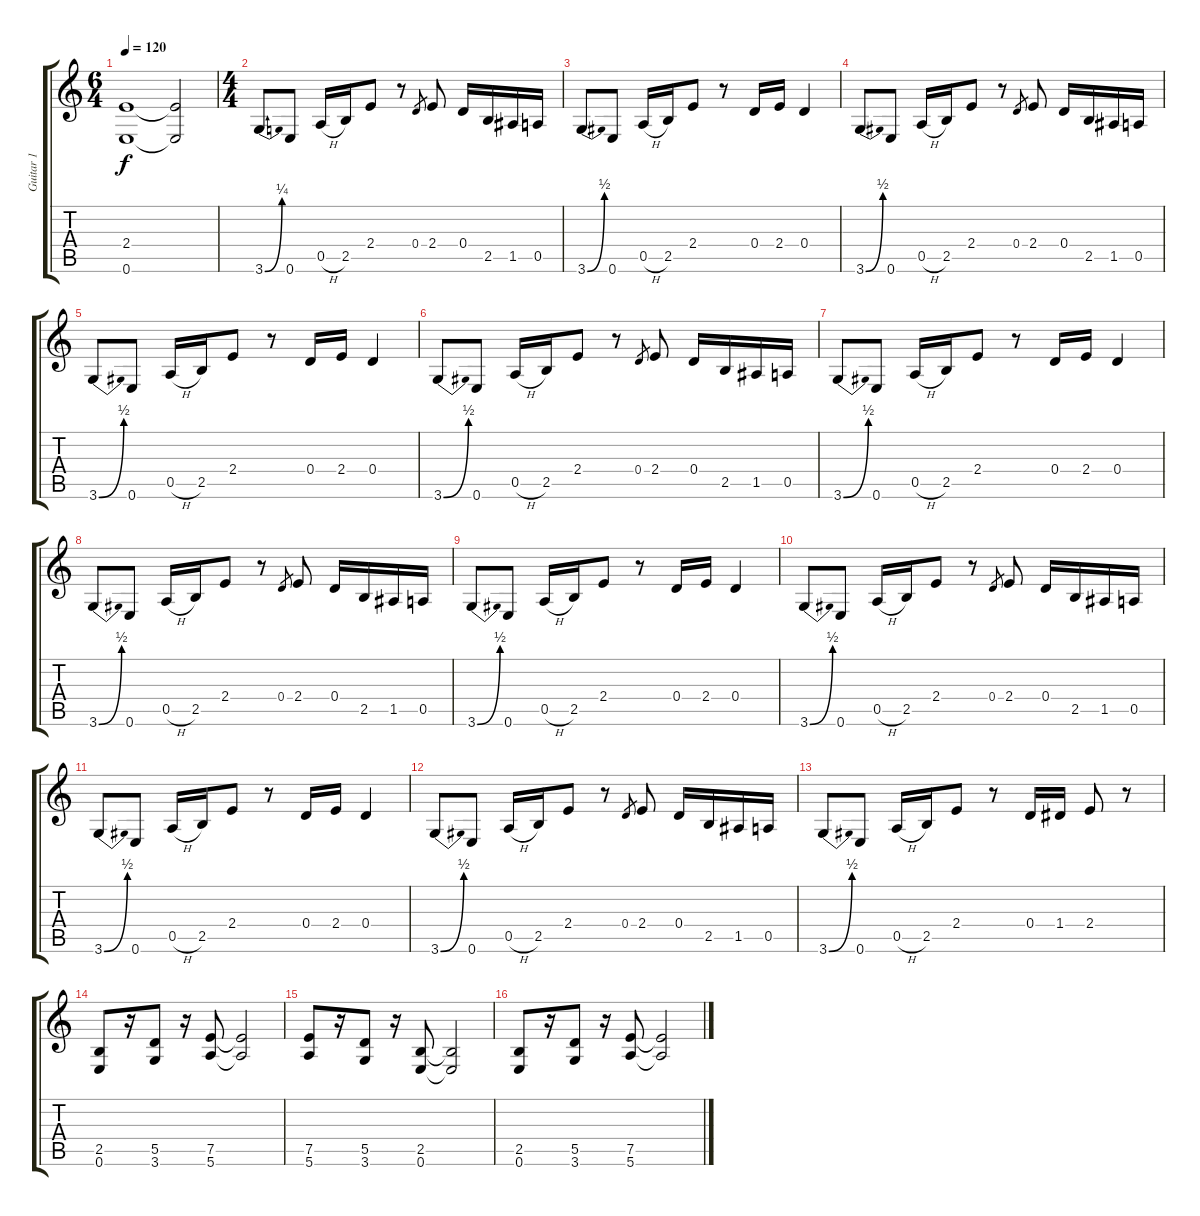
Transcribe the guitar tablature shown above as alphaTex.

\track ("Guitar 1" "Guitar 1") {instrument overdrivenguitar}
\staff {score tabs}
\tuning (E4 B3 G3 D3 A2 E2) {hide}
\ts (6 4)
\tempo 120
\clef g2
\ks c
(2.4{t} 0.6{t}).1{dy f} (2.4{t} 0.6{t}).2 |
\ts (4 4)
3.6{be (bend 0 0 60 1)}.8 0.6.8 0.5{h}.16 2.5.16 2.4.8 r.8 0.4.8{gr} 2.4.8 0.4.16 2.5.16 1.5.16 0.5.16 |
3.6{be (bend 0 0 60 2)}.8 0.6.8 0.5{h}.16 2.5.16 2.4.8 r.8 0.4.16 2.4.16 0.4.4 |
3.6{be (bend 0 0 60 2)}.8 0.6.8 0.5{h}.16 2.5.16 2.4.8 r.8 0.4.8{gr} 2.4.8 0.4.16 2.5.16 1.5.16 0.5.16 |
3.6{be (bend 0 0 60 2)}.8 0.6.8 0.5{h}.16 2.5.16 2.4.8 r.8 0.4.16 2.4.16 0.4.4 |
3.6{be (bend 0 0 60 2)}.8 0.6.8 0.5{h}.16 2.5.16 2.4.8 r.8 0.4.8{gr} 2.4.8 0.4.16 2.5.16 1.5.16 0.5.16 |
3.6{be (bend 0 0 60 2)}.8 0.6.8 0.5{h}.16 2.5.16 2.4.8 r.8 0.4.16 2.4.16 0.4.4 |
3.6{be (bend 0 0 60 2)}.8 0.6.8 0.5{h}.16 2.5.16 2.4.8 r.8 0.4.8{gr} 2.4.8 0.4.16 2.5.16 1.5.16 0.5.16 |
3.6{be (bend 0 0 60 2)}.8 0.6.8 0.5{h}.16 2.5.16 2.4.8 r.8 0.4.16 2.4.16 0.4.4 |
3.6{be (bend 0 0 60 2)}.8 0.6.8 0.5{h}.16 2.5.16 2.4.8 r.8 0.4.8{gr} 2.4.8 0.4.16 2.5.16 1.5.16 0.5.16 |
3.6{be (bend 0 0 60 2)}.8 0.6.8 0.5{h}.16 2.5.16 2.4.8 r.8 0.4.16 2.4.16 0.4.4 |
3.6{be (bend 0 0 60 2)}.8 0.6.8 0.5{h}.16 2.5.16 2.4.8 r.8 0.4.8{gr} 2.4.8 0.4.16 2.5.16 1.5.16 0.5.16 |
3.6{be (bend 0 0 60 2)}.8 0.6.8 0.5{h}.16 2.5.16 2.4.8 r.8 0.4.16 1.4.16 2.4.8 r.8 |
(2.5 0.6).8 r.16 (5.5 3.6).8 r.16 (7.5 5.6).8 (7.5{t} 5.6{t}).2 |
(7.5 5.6).8 r.16 (5.5 3.6).8 r.16 (2.5 0.6).8 (2.5{t} 0.6{t}).2 |
(2.5 0.6).8 r.16 (5.5 3.6).8 r.16 (7.5 5.6).8 (7.5{t} 5.6{t}).2
